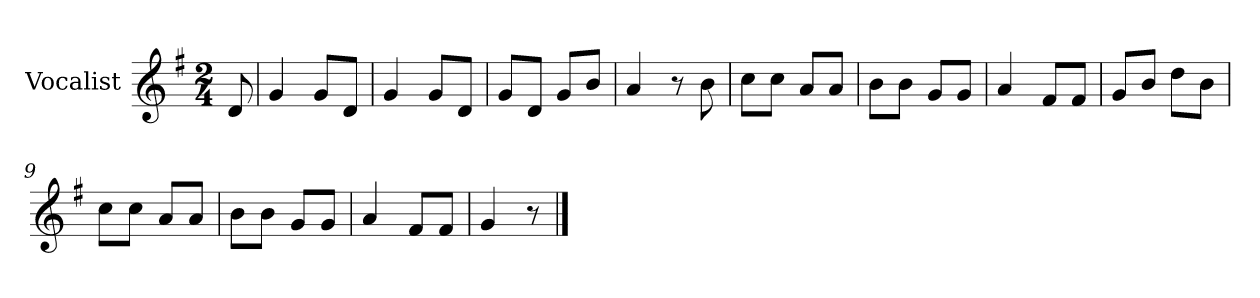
**kern
*part1
*staff1
*I"Vocalist
*k[f#]
*G:
*M2/4
=
8d
=1
4g
8gL
8dJ
=2
4g
8gL
8dJ
=3
8gL
8dJ
8gL
8bJ
=4
4a
8r
8b
=5
8ccL
8ccJ
8aL
8aJ
=6
8bL
8bJ
8gL
8gJ
=7
4a
8f#L
8f#J
=8
8gL
8bJ
8ddL
8bJ
=9
8ccL
8ccJ
8aL
8aJ
=10
8bL
8bJ
8gL
8gJ
=11
4a
8f#L
8f#J
=12
4g
8r
==
*-
